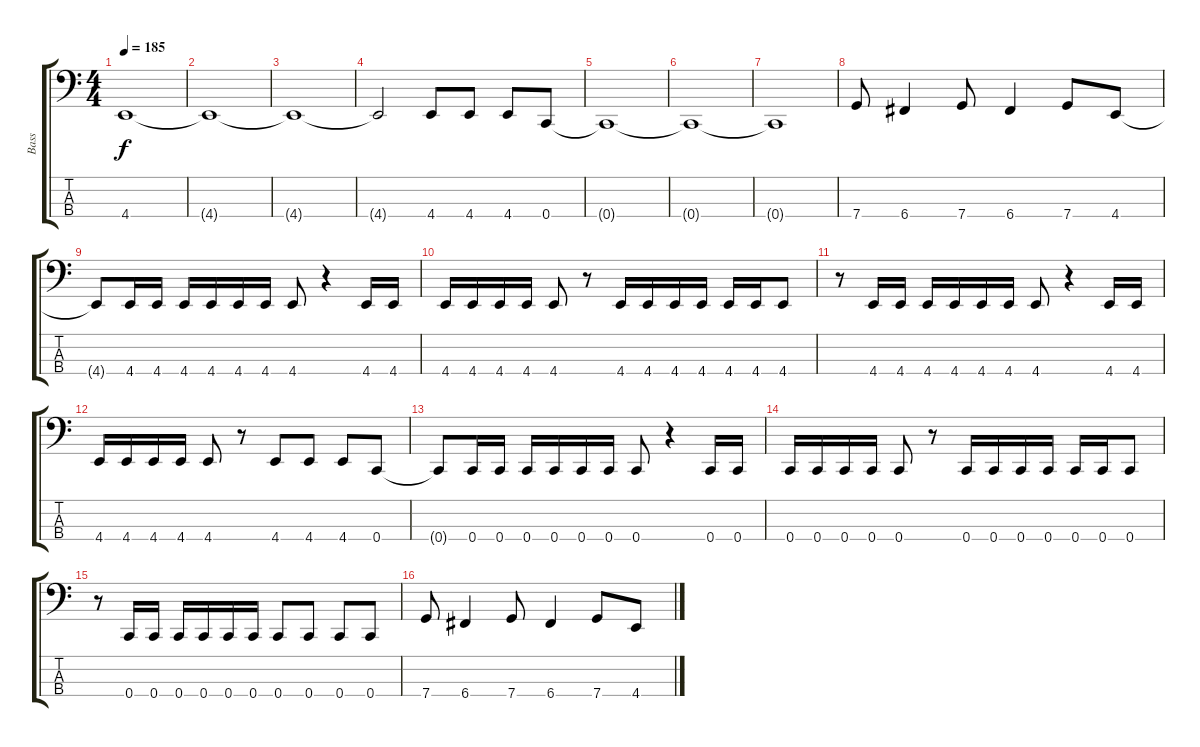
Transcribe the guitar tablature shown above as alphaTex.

\track ("Bass" "Bass") {instrument electricbasspick}
\staff {score tabs}
\tuning (F2 C2 G1 C1) {hide}
\ts (4 4)
\tempo 185
\clef f4
\ks c
4.4{t}.1{dy f} |
4.4{t}.1 |
4.4{t}.1 |
4.4{t}.2 4.4.8 4.4.8 4.4.8 0.4.8 |
0.4{t}.1 |
0.4{t}.1 |
0.4{t}.1 |
7.4.8 6.4.4 7.4.8 6.4.4 7.4.8 4.4.8 |
4.4{t}.8 4.4.16 4.4.16 4.4.16 4.4.16 4.4.16 4.4.16 4.4.8 r.4 4.4.16 4.4.16 |
4.4.16 4.4.16 4.4.16 4.4.16 4.4.8 r.8 4.4.16 4.4.16 4.4.16 4.4.16 4.4.16 4.4.16 4.4.8 |
r.8 4.4.16 4.4.16 4.4.16 4.4.16 4.4.16 4.4.16 4.4.8 r.4 4.4.16 4.4.16 |
4.4.16 4.4.16 4.4.16 4.4.16 4.4.8 r.8 4.4.8 4.4.8 4.4.8 0.4.8 |
0.4{t}.8 0.4.16 0.4.16 0.4.16 0.4.16 0.4.16 0.4.16 0.4.8 r.4 0.4.16 0.4.16 |
0.4.16 0.4.16 0.4.16 0.4.16 0.4.8 r.8 0.4.16 0.4.16 0.4.16 0.4.16 0.4.16 0.4.16 0.4.8 |
r.8 0.4.16 0.4.16 0.4.16 0.4.16 0.4.16 0.4.16 0.4.8 0.4.8 0.4.8 0.4.8 |
7.4.8 6.4.4 7.4.8 6.4.4 7.4.8 4.4.8
